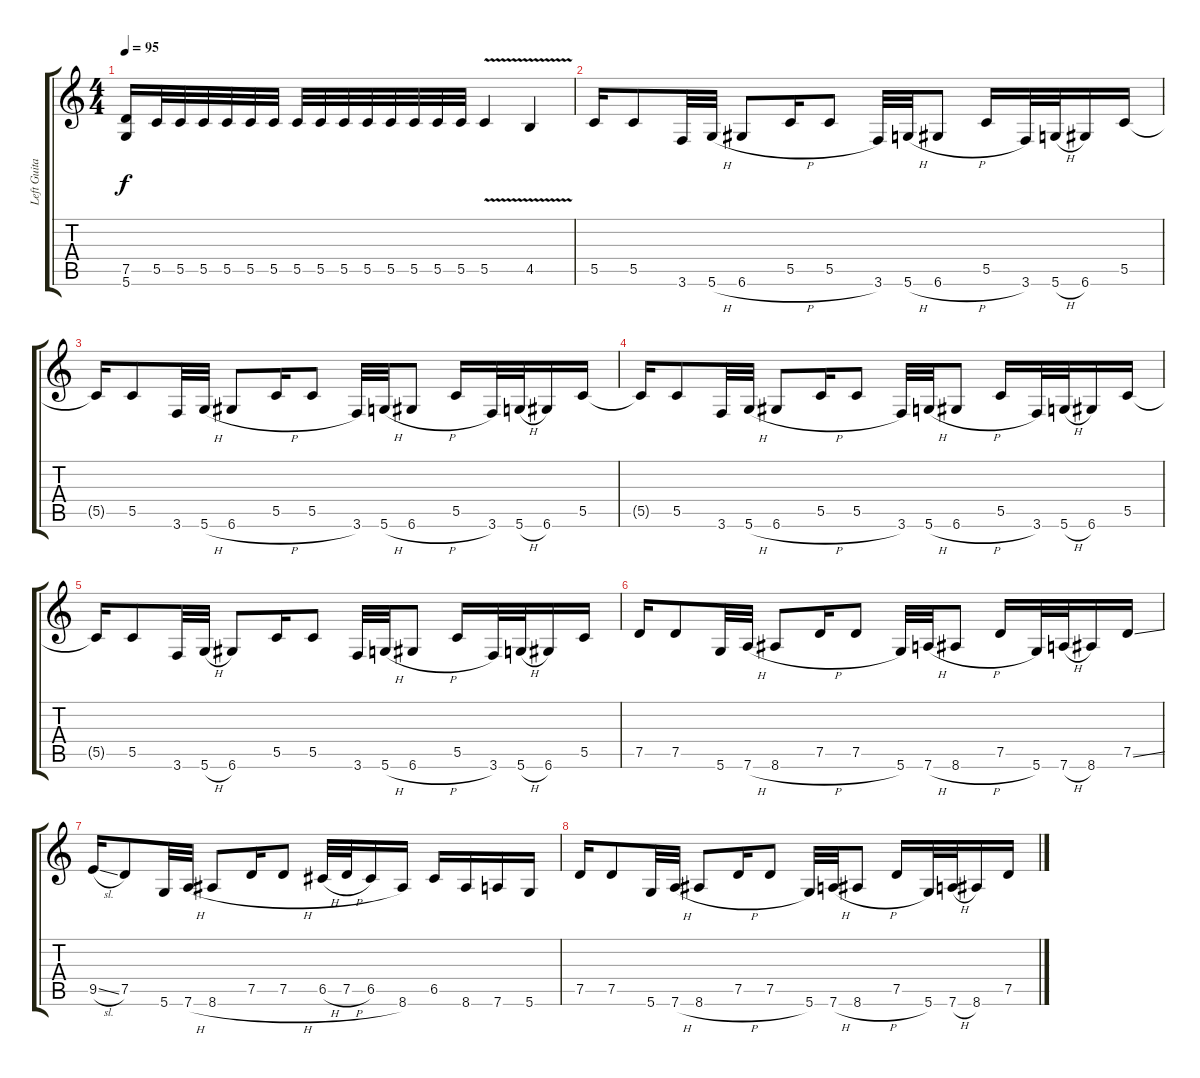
\track ("Left Guitar" "Left Guita") {instrument distortionguitar}
\staff {score tabs}
\tuning (D4 A3 F3 C3 G2 D2) {hide}
\ts (4 4)
\tempo 95
\clef g2
\ks c
(7.5 5.6).16{dy f} 5.5.32 5.5.32 5.5.32 5.5.32 5.5.32 5.5.32 5.5.32 5.5.32 5.5.32 5.5.32 5.5.32 5.5.32 5.5.32 5.5.32 5.5{v}.4 4.5{v}.4 |
5.5.16 5.5.8 3.6.32 5.6{h}.32 6.6{h}.8 5.5.16 5.5.8 3.6.32 5.6{h}.32 6.6{h}.8 5.5.16 3.6.32 5.6{h}.32 6.6.16 5.5.16 |
5.5{t}.16 5.5.8 3.6.32 5.6{h}.32 6.6{h}.8 5.5.16 5.5.8 3.6.32 5.6{h}.32 6.6{h}.8 5.5.16 3.6.32 5.6{h}.32 6.6.16 5.5.16 |
5.5{t}.16 5.5.8 3.6.32 5.6{h}.32 6.6{h}.8 5.5.16 5.5.8 3.6.32 5.6{h}.32 6.6{h}.8 5.5.16 3.6.32 5.6{h}.32 6.6.16 5.5.16 |
5.5{t}.16 5.5.8 3.6.32 5.6{h}.32 6.6.8 5.5.16 5.5.8 3.6.32 5.6{h}.32 6.6{h}.8 5.5.16 3.6.32 5.6{h}.32 6.6.16 5.5.16 |
7.5.16 7.5.8 5.6.32 7.6{h}.32 8.6{h}.8 7.5.16 7.5.8 5.6.32 7.6{h}.32 8.6{h}.8 7.5.16 5.6.32 7.6{h}.32 8.6.16 7.5{ss}.16 |
9.5{sl}.16 7.5.8 5.6.32 7.6{h}.32 8.6{h}.8 7.5.16 7.5.8 6.5{h}.32 7.5{h}.32 6.5.16 8.6.16 6.5.16 8.6.16 7.6.16 5.6.16 |
7.5.16 7.5.8 5.6.32 7.6{h}.32 8.6{h}.8 7.5.16 7.5.8 5.6.32 7.6{h}.32 8.6{h}.8 7.5.16 5.6.32 7.6{h}.32 8.6.16 7.5{ss}.16
